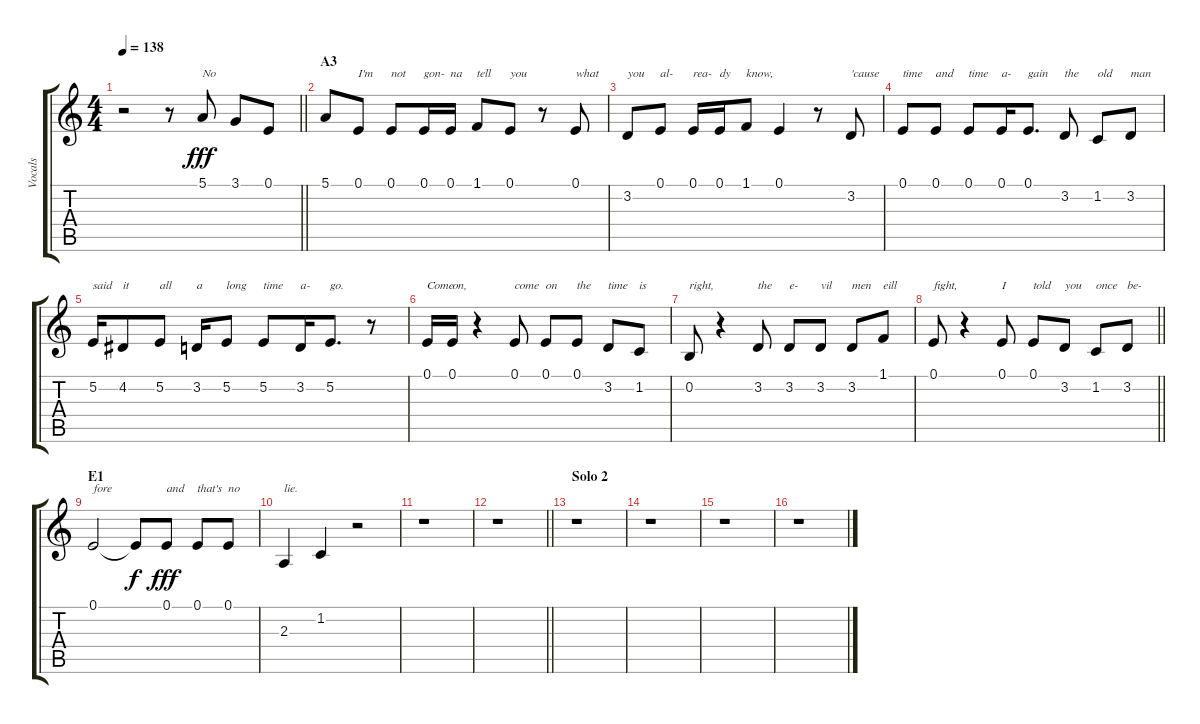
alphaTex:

\track ("Vocals" "Vocals") {instrument lead6voice}
\staff {score tabs}
\tuning (E4 B3 G3 D3 A2 E2) {hide}
\ts (4 4)
\tempo 138
\clef g2
\barLineRight lightlight
\ks c
r.2{dy mp} r.8 5.1.8{txt "No" dy fff} 3.1.8 0.1.8 |
\section ("" "A3")
5.1.8 0.1.8{txt "I'm"} 0.1.8{txt "not"} 0.1.16{txt "gon-"} 0.1.16{txt "na"} 1.1.8{txt "tell"} 0.1.8{txt "you"} r.8 0.1.8{txt "what"} |
3.2.8{txt "you"} 0.1.8{txt "al-"} 0.1.16{txt "rea-"} 0.1.16{txt "dy"} 1.1.8{txt "know,"} 0.1.4 r.8 3.2.8{txt "'cause"} |
0.1.8{txt "time"} 0.1.8{txt "and"} 0.1.8{txt "time"} 0.1.16{txt "a-"} 0.1.8{d txt "gain"} 3.2.8{txt "the"} 1.2.8{txt "old"} 3.2.8{txt "man"} |
5.2.16{txt "said"} 4.2.8{txt "it"} 5.2.8{txt "all"} 3.2.16{txt "a"} 5.2.8{txt "long"} 5.2.8{txt "time"} 3.2.16{txt "a-"} 5.2.8{d txt "go."} r.8 |
0.1.16{txt "Come"} 0.1.16{txt "on,"} r.4 0.1.8{txt "come"} 0.1.8{txt "on"} 0.1.8{txt "the"} 3.2.8{txt "time"} 1.2.8{txt "is"} |
0.2.8{txt "right,"} r.4 3.2.8{txt "the"} 3.2.8{txt "e-"} 3.2.8{txt "vil"} 3.2.8{txt "men"} 1.1.8{txt "eill"} |
\barLineRight lightlight
0.1.8{txt "fight,"} r.4 0.1.8{txt "I"} 0.1.8{txt "told"} 3.2.8{txt "you"} 1.2.8{txt "once"} 3.2.8{txt "be-"} |
\section ("" "E1")
0.1.2{txt "fore"} 0.1{t}.8{dy f} 0.1.8{txt "and" dy fff} 0.1.8{txt "that's"} 0.1.8{txt "no"} |
2.3.4{txt "lie."} 1.2.4 r.2 |
r.1 |
\barLineRight lightlight
r.1 |
\section ("" "Solo 2")
r.1 |
r.1 |
r.1 |
r.1
